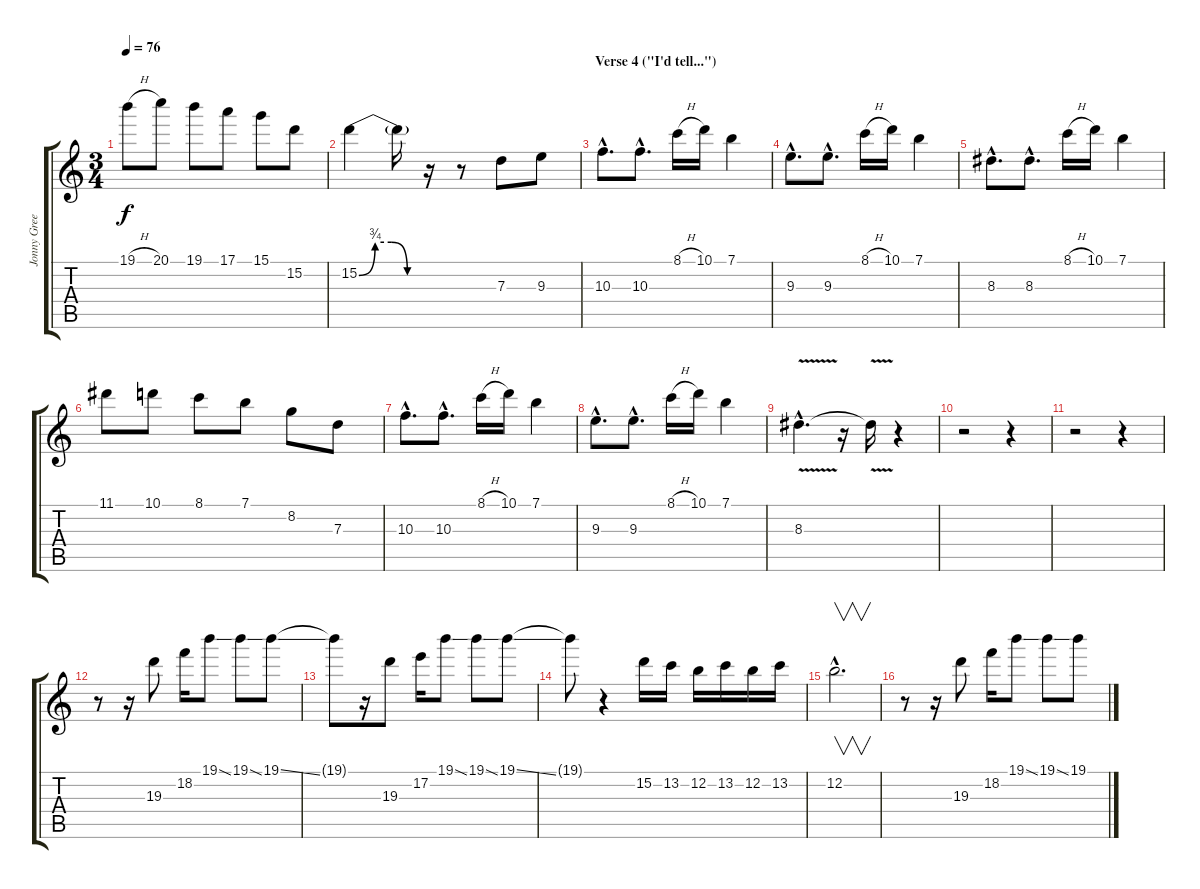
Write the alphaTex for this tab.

\track ("Jonny Greenwood (left)" "Jonny Gree") {instrument electricguitarclean}
\staff {score tabs}
\tuning (E4 B3 G3 D3 A2 E2) {hide}
\ts (3 4)
\tempo 76
\clef g2
\ks c
19.1{h}.8{dy f} 20.1.8 19.1.8 17.1.8 15.1.8 15.2.8 |
15.2{be (custom 0 0 15 3 30 3 45 0 60 0)}.4 15.2{t}.16 r.16 r.8 7.3.8 9.3.8 |
\section ("" "Verse 4 (\"I'd tell...\")")
10.3{hac}.8{d} 10.3{hac}.8{d} 8.1{h}.16 10.1.16 7.1.4 |
9.3{hac}.8{d} 9.3{hac}.8{d} 8.1{h}.16 10.1.16 7.1.4 |
8.3{hac}.8{d} 8.3{hac}.8{d} 8.1{h}.16 10.1.16 7.1.4 |
11.1.8 10.1.8 8.1.8 7.1.8 8.2.8 7.3.8 |
10.3{hac}.8{d} 10.3{hac}.8{d} 8.1{h}.16 10.1.16 7.1.4 |
9.3{hac}.8{d} 9.3{hac}.8{d} 8.1{h}.16 10.1.16 7.1.4 |
8.3{v hac}.4{d} r.16 8.3{t}.16 r.4 |
r.2 r.4 |
r.2 r.4 |
r.8 r.16 19.3.8 18.2.16 19.1{ss}.8 19.1{ss}.8 19.1{ss}.8 |
19.1{t}.8 r.16 19.3.8 17.2.16 19.1{ss}.8 19.1{ss}.8 19.1{ss}.8 |
19.1{t}.8 r.4 15.2.16 13.2.16 12.2.16 13.2.16 12.2.16 13.2.16 |
12.2{hac}.2{v d} |
r.8 r.16 19.3.8 18.2.16 19.1{ss}.8 19.1{ss}.8 19.1{ss}.8
